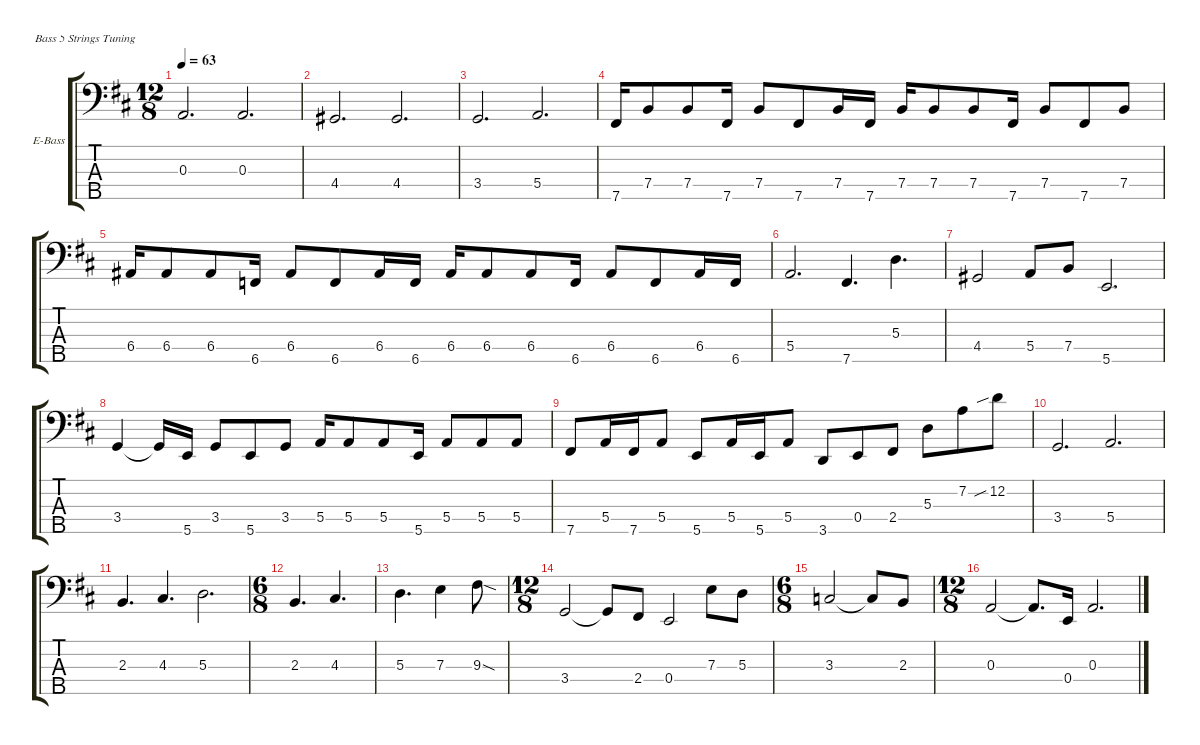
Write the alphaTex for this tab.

\defaultSystemsLayout 4
\hideDynamics
\bracketExtendMode groupsimilarinstruments
\firstSystemTrackNameOrientation horizontal
\otherSystemsTrackNameOrientation horizontal
\track ("Basse" "E-Bass") {multiBarRest instrument electricbassfinger}
\staff {score tabs}
\tuning (G2 D2 A1 E1 B0)
\ts (12 8)
\tempo 63
\clef f4
\ks d
0.3.2{d dy mf} 0.3.2{d} |
4.4.2{d} 4.4.2{d} |
3.4.2{d} 5.4.2{d} |
7.5.16 7.4.8 7.4.8 7.5.16 7.4.8 7.5.8 7.4.16 7.5.16 7.4.16 7.4.8 7.4.8 7.5.16 7.4.8 7.5.8 7.4.8 |
6.4.16 6.4.8 6.4.8 6.5.16 6.4.8 6.5.8 6.4.16 6.5.16 6.4.16 6.4.8 6.4.8 6.5.16 6.4.8 6.5.8 6.4.16 6.5.16 |
5.4.2{d} 7.5.4{d} 5.3.4{d} |
4.4.2 5.4.8 7.4.8 5.5.2{d} |
3.4.4 3.4{t}.16 5.5.16 3.4.8 5.5.8 3.4.8 5.4.16 5.4.8 5.4.8 5.5.16 5.4.8 5.4.8 5.4.8 |
7.5.8 5.4.16 7.5.16 5.4.8 5.5.8 5.4.16 5.5.16 5.4.8 3.5.8 0.4.8 2.4.8 5.3.8 7.2.8 12.2{sib}.8 |
3.4.2{d} 5.4.2{d} |
2.3.4{d} 4.3.4{d} 5.3.2{d} |
\ts (6 8)
2.3.4{d} 4.3.4{d} |
5.3.4{d} 7.3.4 9.3{sod}.8 |
\ts (12 8)
3.4.2 3.4{t}.8 2.4.8 0.4.2 7.3.8 5.3.8 |
\ts (6 8)
3.3.2 3.3{t}.8 2.3.8 |
\ts (12 8)
0.3.2 0.3{t}.8{d} 0.4.16 0.3.2{d}
